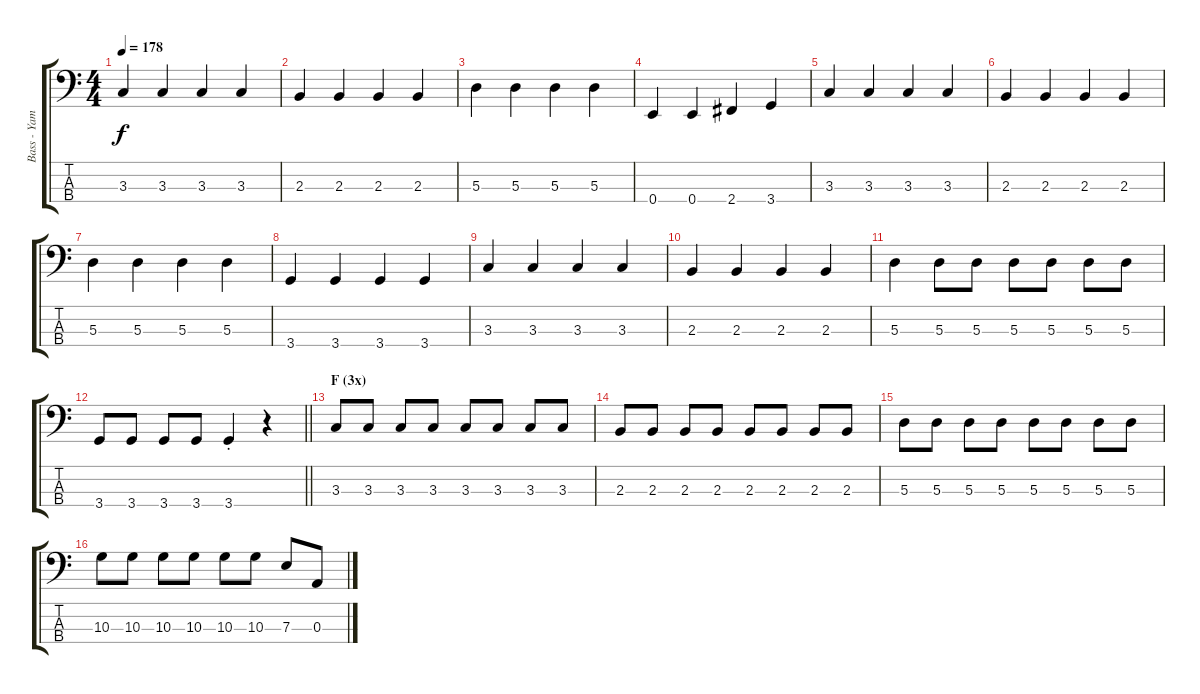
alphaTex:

\track ("Bass - Yamada" "Bass - Yam") {instrument electricbasspick}
\staff {score tabs}
\tuning (G2 D2 A1 E1) {hide}
\ts (4 4)
\tempo 178
\clef f4
\ks c
3.3.4{dy f} 3.3.4 3.3.4 3.3.4 |
2.3.4 2.3.4 2.3.4 2.3.4 |
5.3.4 5.3.4 5.3.4 5.3.4 |
0.4.4 0.4.4 2.4.4 3.4.4 |
3.3.4 3.3.4 3.3.4 3.3.4 |
2.3.4 2.3.4 2.3.4 2.3.4 |
5.3.4 5.3.4 5.3.4 5.3.4 |
3.4.4 3.4.4 3.4.4 3.4.4 |
3.3.4 3.3.4 3.3.4 3.3.4 |
2.3.4 2.3.4 2.3.4 2.3.4 |
5.3.4 5.3.8 5.3.8 5.3.8 5.3.8 5.3.8 5.3.8 |
\barLineRight lightlight
3.4.8 3.4.8 3.4.8 3.4.8 3.4{st}.4 r.4 |
\section ("" "F (3x)")
3.3.8 3.3.8 3.3.8 3.3.8 3.3.8 3.3.8 3.3.8 3.3.8 |
2.3.8 2.3.8 2.3.8 2.3.8 2.3.8 2.3.8 2.3.8 2.3.8 |
5.3.8 5.3.8 5.3.8 5.3.8 5.3.8 5.3.8 5.3.8 5.3.8 |
10.3.8 10.3.8 10.3.8 10.3.8 10.3.8 10.3.8 7.3.8 0.3.8
